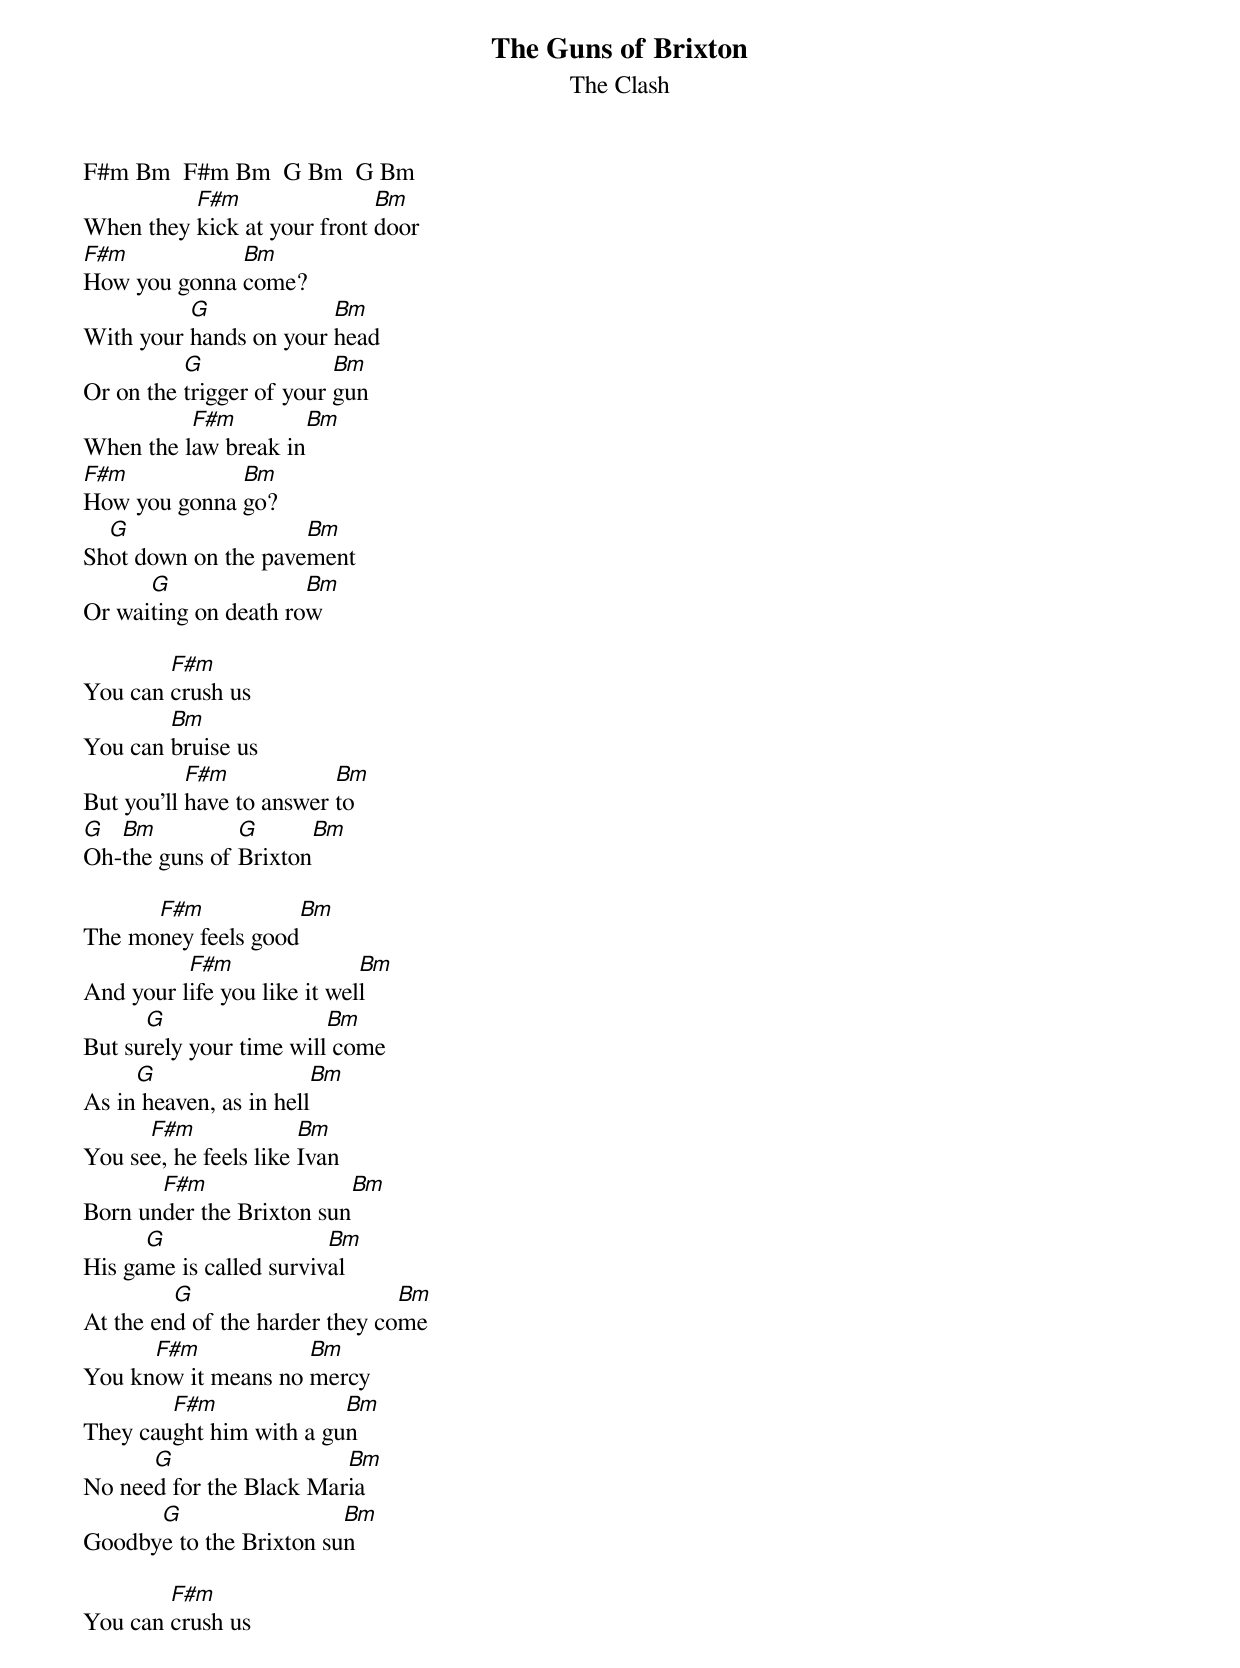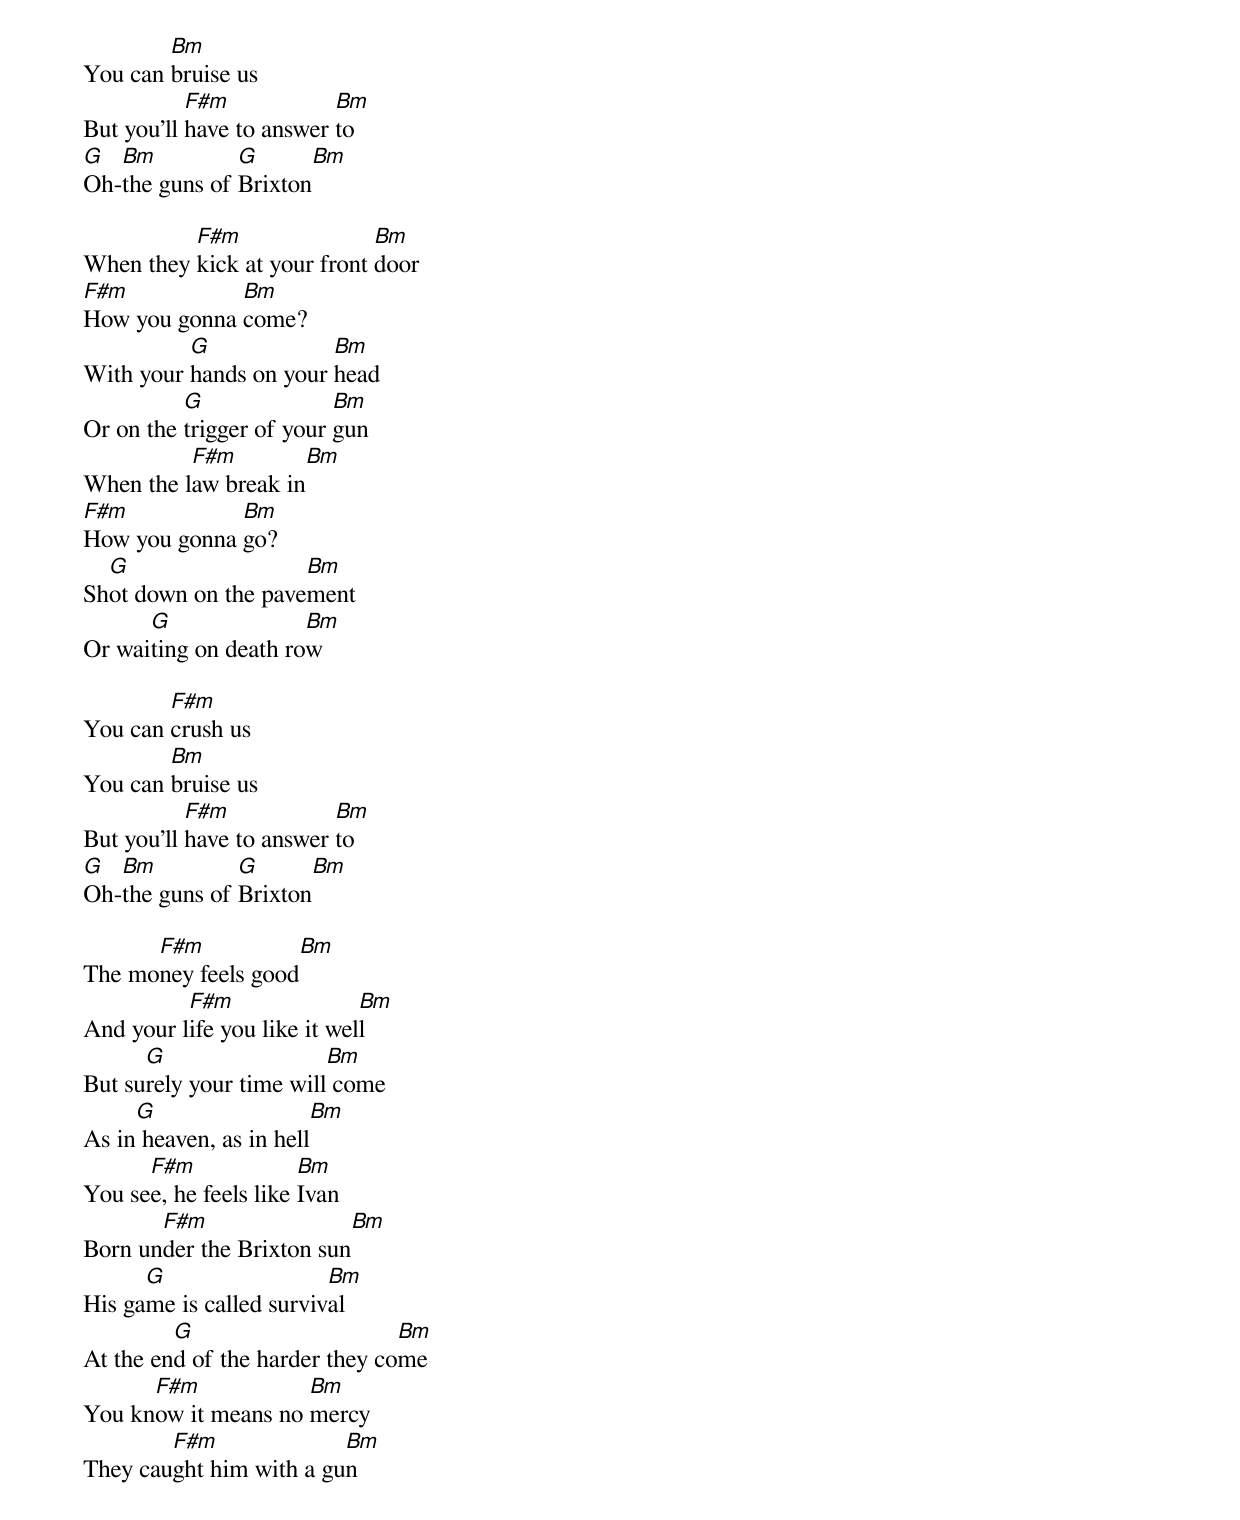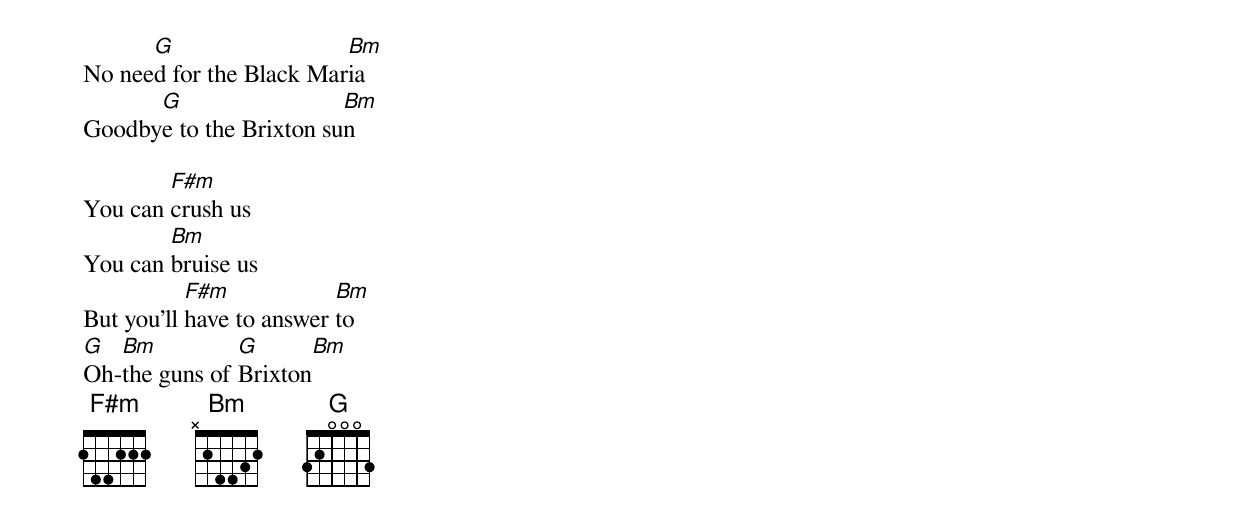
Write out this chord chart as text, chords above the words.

The Guns of Brixton
The Clash

F#m Bm  F#m Bm  G Bm  G Bm
          F#m                Bm
When they kick at your front door
F#m           Bm
How you gonna come?
          G             Bm
With your hands on your head
          G               Bm
Or on the trigger of your gun
          F#m                Bm
When the law break in
F#m           Bm
How you gonna go?
  G                  Bm
Shot down on the pavement
      G               Bm
Or waiting on death row

        F#m
You can crush us
        Bm
You can bruise us
           F#m            Bm
But you'll have to answer to
G  Bm          G      Bm
Oh-the guns of Brixton

      F#m            Bm
The money feels good
          F#m                Bm
And your life you like it well
      G                  Bm
But surely your time will come
     G                  Bm
As in heaven, as in hell
      F#m              Bm
You see, he feels like Ivan
       F#m                Bm
Born under the Brixton sun
      G                  Bm
His game is called survival
         G                      Bm
At the end of the harder they come
      F#m            Bm
You know it means no mercy
        F#m              Bm
They caught him with a gun
      G                  Bm
No need for the Black Maria
      G                  Bm
Goodbye to the Brixton sun

        F#m
You can crush us
        Bm
You can bruise us
           F#m            Bm
But you'll have to answer to
G  Bm          G      Bm
Oh-the guns of Brixton

          F#m                Bm
When they kick at your front door
F#m           Bm
How you gonna come?
          G             Bm
With your hands on your head
          G               Bm
Or on the trigger of your gun
          F#m                Bm
When the law break in
F#m           Bm
How you gonna go?
  G                  Bm
Shot down on the pavement
      G               Bm
Or waiting on death row

        F#m
You can crush us
        Bm
You can bruise us
           F#m            Bm
But you'll have to answer to
G  Bm          G      Bm
Oh-the guns of Brixton

      F#m            Bm
The money feels good
          F#m                Bm
And your life you like it well
      G                  Bm
But surely your time will come
     G                  Bm
As in heaven, as in hell
      F#m              Bm
You see, he feels like Ivan
       F#m                Bm
Born under the Brixton sun
      G                  Bm
His game is called survival
         G                      Bm
At the end of the harder they come
      F#m            Bm
You know it means no mercy
        F#m              Bm
They caught him with a gun
      G                  Bm
No need for the Black Maria
      G                  Bm
Goodbye to the Brixton sun

        F#m
You can crush us
        Bm
You can bruise us
           F#m            Bm
But you'll have to answer to
G  Bm          G      Bm
Oh-the guns of Brixton
